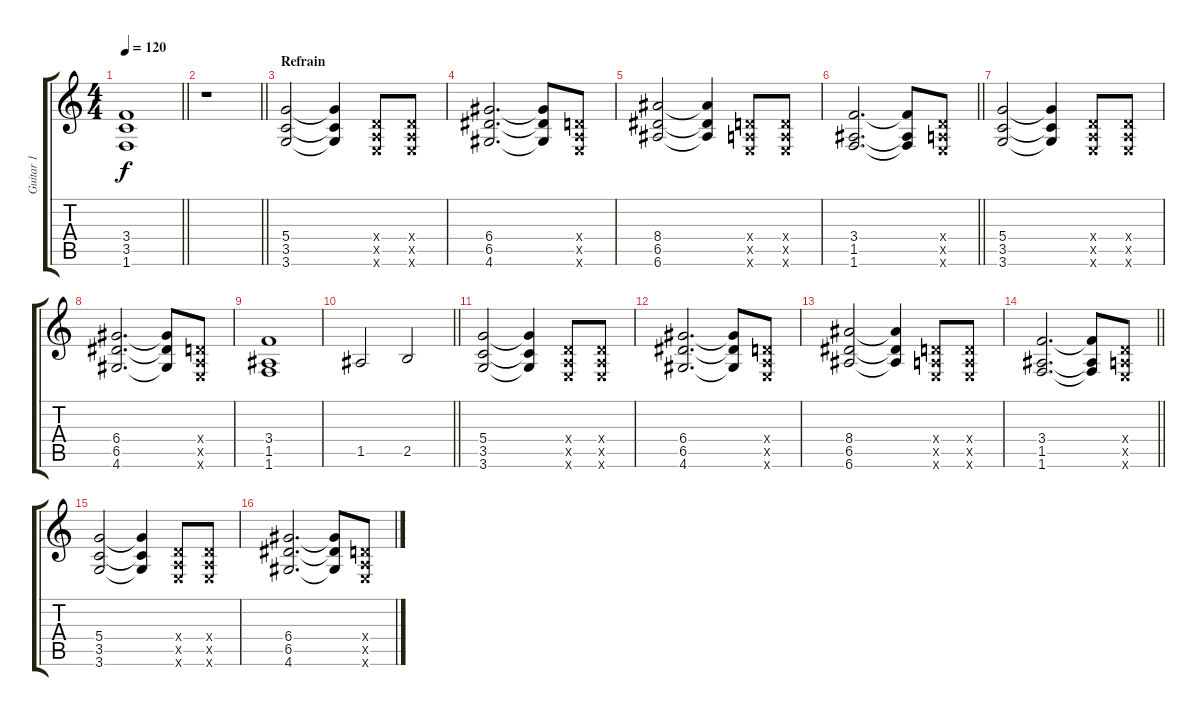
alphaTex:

\track ("Guitar 1" "Guitar 1") {instrument distortionguitar}
\staff {score tabs}
\tuning (E4 B3 G3 D3 A2 E2) {hide}
\ts (4 4)
\tempo 120
\clef g2
\barLineRight lightlight
\ks c
(3.4{t} 3.5{t} 1.6{t}).1{dy f} |
\barLineRight lightlight
r.1 |
\section ("" "Refrain")
(5.4 3.5 3.6).2 (5.4{t} 3.5{t} 3.6{t}).4 (0.4{x} 0.5{x} 0.6{x}).8 (0.4{x} 0.5{x} 0.6{x}).8 |
(6.4 6.5 4.6).2{d} (6.4{t} 6.5{t} 4.6{t}).8 (0.4{x} 0.5{x} 0.6{x}).8 |
(8.4 6.5 6.6).2 (8.4{t} 6.5{t} 6.6{t}).4 (0.4{x} 0.5{x} 0.6{x}).8 (0.4{x} 0.5{x} 0.6{x}).8 |
\barLineRight lightlight
(3.4 1.5 1.6).2{d} (3.4{t} 1.5{t} 1.6{t}).8 (0.4{x} 0.5{x} 0.6{x}).8 |
(5.4 3.5 3.6).2 (5.4{t} 3.5{t} 3.6{t}).4 (0.4{x} 0.5{x} 0.6{x}).8 (0.4{x} 0.5{x} 0.6{x}).8 |
(6.4 6.5 4.6).2{d} (6.4{t} 6.5{t} 4.6{t}).8 (0.4{x} 0.5{x} 0.6{x}).8 |
(3.4 1.5 1.6).1 |
\barLineRight lightlight
1.5.2 2.5.2 |
(5.4 3.5 3.6).2 (5.4{t} 3.5{t} 3.6{t}).4 (0.4{x} 0.5{x} 0.6{x}).8 (0.4{x} 0.5{x} 0.6{x}).8 |
(6.4 6.5 4.6).2{d} (6.4{t} 6.5{t} 4.6{t}).8 (0.4{x} 0.5{x} 0.6{x}).8 |
(8.4 6.5 6.6).2 (8.4{t} 6.5{t} 6.6{t}).4 (0.4{x} 0.5{x} 0.6{x}).8 (0.4{x} 0.5{x} 0.6{x}).8 |
\barLineRight lightlight
(3.4 1.5 1.6).2{d} (3.4{t} 1.5{t} 1.6{t}).8 (0.4{x} 0.5{x} 0.6{x}).8 |
(5.4 3.5 3.6).2 (5.4{t} 3.5{t} 3.6{t}).4 (0.4{x} 0.5{x} 0.6{x}).8 (0.4{x} 0.5{x} 0.6{x}).8 |
(6.4 6.5 4.6).2{d} (6.4{t} 6.5{t} 4.6{t}).8 (0.4{x} 0.5{x} 0.6{x}).8
